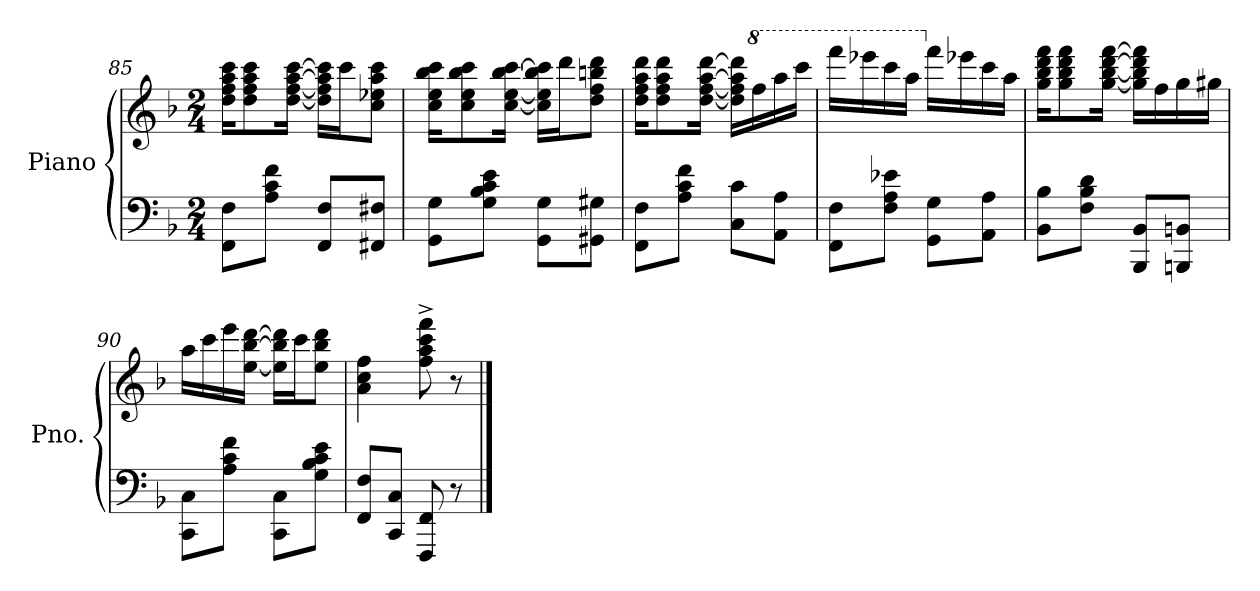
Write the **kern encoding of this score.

**kern	**kern
*part1	*part1
*staff2	*staff1
*I"Piano	*
*I'Pno.	*
!!LO:LB:g=z
*clefF4	*clefG2
*k[b-]	*k[b-]
*M2/4	*M2/4
=85	=85
8FF\ 8F\L	16dd\ 16ff\ 16aa\ 16ccc\KL
.	8dd\ 8ff\ 8aa\ 8ccc\
8A\ 8c\ 8f\J	.
.	[16dd\ [16ff\ [16aa\ [16ccc\Jk
8FF/ 8F/L	16dd\] 16ff\] 16aa\] 16ccc\]LL
.	16ccc\J
8FF#X/ 8F#X/J	8cc\ 8ee-X\ 8aa\ 8ccc\J
=86	=86
8GG\ 8G\L	16cc\ 16ee\ 16bb-\ 16ccc\KL
.	8cc\ 8ee\ 8bb-\ 8ccc\
8G\ 8B-\ 8c\ 8e\J	.
.	[16cc\ [16ee\ [16bb-\ [16ccc\Jk
8GG\ 8G\L	16cc\] 16ee\] 16bb-\] 16ccc\]LL
.	16ddd\J
8GG#X\ 8G#X\J	8dd\ 8ff\ 8bbn\ 8ddd\J
=87	=87
8FF\ 8F\L	16dd\ 16ff\ 16aa\ 16ddd\KL
.	8dd\ 8ff\ 8aa\ 8ddd\
8A\ 8c\ 8f\J	.
.	[16dd\ [16ff\ [16aa\ [16ddd\Jk
8C\ 8c\L	16dd\] 16ff\] 16aa\] 16ddd\]LL
*	*8va
.	16fff\
8AA\ 8A\J	16aaa\
.	16cccc\JJ
=88	=88
8FF\ 8F\L	16ffff\LL
.	16eeee-X\
8F\ 8A\ 8e-X\J	16cccc\
.	16aaa\JJ
*	*X8va
8GG\ 8G\L	16fff\LL
.	16eee-X\
8AA\ 8A\J	16ccc\
.	16aa\JJ
!!LO:LB:g=z
=89	=89
8BB-\ 8B-\L	16gg\ 16bb-\ 16ddd\ 16fff\KL
.	8gg\ 8bb-\ 8ddd\ 8fff\
8F\ 8B-\ 8d\J	.
.	[16gg\ [16bb-\ [16ddd\ [16fff\Jk
8BBB-/ 8BB-/L	16gg\] 16bb-\] 16ddd\] 16fff\]LL
.	16ff\
8BBBn/ 8BBn/J	16gg\
.	16gg#X\JJ
=90	=90
8CC\ 8C\L	16aa\LL
.	16ccc\
8A\ 8c\ 8f\J	16eee\
.	[16ee\ [16bb-\ [16ddd\JJ
8CC\ 8C\L	16ee\] 16bb-\] 16ddd\]LL
.	16ccc\J
8G\ 8B-\ 8c\ 8e\J	8ee\ 8bb-\ 8ddd\J
=91	=91
8FF/ 8F/L	4a\ 4cc\ 4ff\
8CC/ 8C/J	.
8FFF/ 8FF/	8ff\^ 8aa\^ 8ccc\^ 8fff\^
8r	8r
==	==
*-	*-
